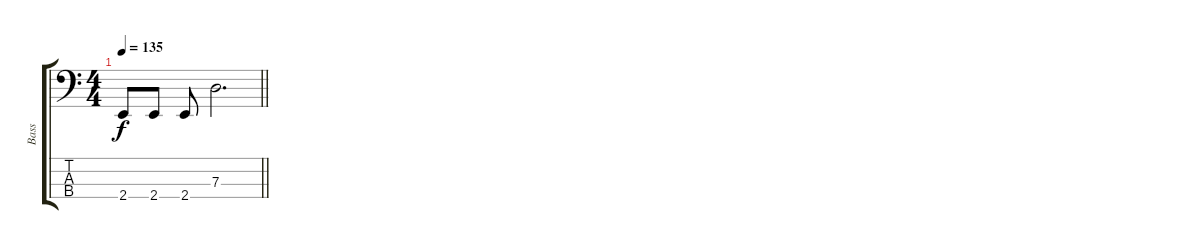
\track ("Bass" "Bass") {instrument electricbasspick}
\staff {score tabs}
\tuning (F2 C2 G1 D1) {hide}
\ts (4 4)
\tempo 135
\clef f4
\barLineRight lightlight
\ks aminor
2.4.8{dy f} 2.4.8 2.4.8 7.3.2{d}
